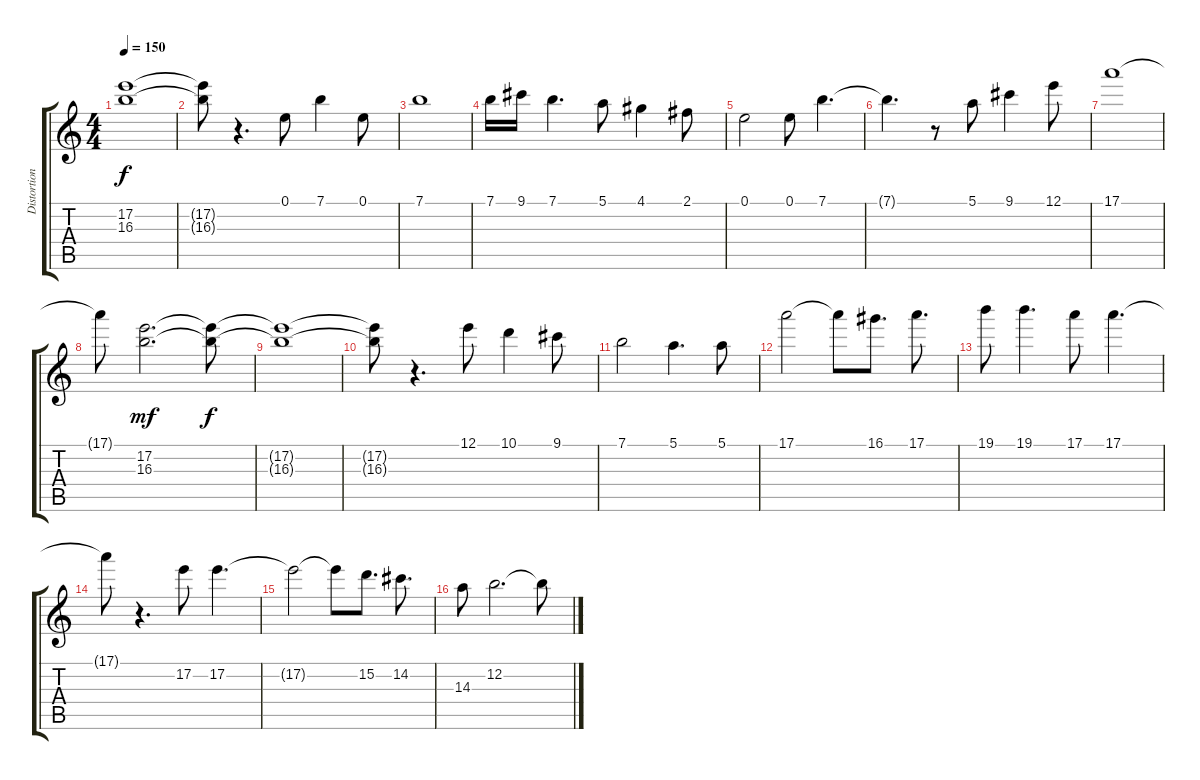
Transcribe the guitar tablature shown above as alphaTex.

\track ("Distortion Guitar (melody) (echo)" "Distortion") {instrument distortionguitar}
\staff {score tabs}
\tuning (E4 B3 G3 D3 A2 E2) {hide}
\ts (4 4)
\tempo 150
\clef g2
\ks c
(17.2{t} 16.3{t}).1{dy f} |
(17.2{t} 16.3{t}).8 r.4{d} 0.1.8 7.1.4 0.1.8 |
7.1.1 |
7.1.16 9.1.16 7.1.4{d} 5.1.8 4.1.4 2.1.8 |
0.1.2 0.1.8 7.1.4{d} |
7.1{t}.4{d} r.8 5.1.8 9.1.4 12.1.8 |
17.1.1 |
17.1{t}.8 (17.2 16.3).2{d dy mf} (17.2{t} 16.3{t}).8{dy f} |
(17.2{t} 16.3{t}).1 |
(17.2{t} 16.3{t}).8 r.4{d} 12.1.8 10.1.4 9.1.8 |
7.1.2 5.1.4{d} 5.1.8 |
17.1.2 17.1{t}.8 16.1.8{d} 17.1.8{d} |
19.1.8 19.1.4{d} 17.1.8 17.1.4{d} |
17.1{t}.8 r.4{d} 17.2.8 17.2.4{d} |
17.2{t}.2 17.2{t}.8 15.2.8{d} 14.2.8{d} |
14.3.8 12.2.2{d} 12.2{t}.8
